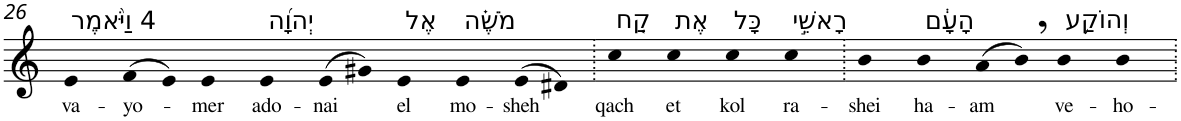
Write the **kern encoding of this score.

**kern	**text
*part1	*part1
*staff1	*staff1
*I"Piano	*
*I'Pno	*
!!LO:PB:g=z
*clefG2	*
*k[]	*
=26	=26
!LO:TX:a:t=4 וַיֹּ֨אמֶר	!
!	!LO:LY:b
4e	va-
!	!LO:LY:b
(>8f	-yo-
8e)	.
!	!LO:LY:b
4e	-mer
!LO:TX:a:t=יְהוָ֜ה	!
!	!LO:LY:b
4e	ado-
!	!LO:LY:b
(>8e	-nai
8g#X)	.
!LO:TX:a:t=אֶל	!
!	!LO:LY:b
4e	el
!LO:TX:a:t=מֹשֶׁ֗ה	!
!	!LO:LY:b
4e	mo-
!	!LO:LY:b
(>8e	-sheh
8d#X)	.
=27.	=27.
!LO:TX:a:t=קַ֚ח	!
!	!LO:LY:b
4cc	qach
!LO:TX:a:t=אֶת	!
!	!LO:LY:b
4cc	et
!LO:TX:a:t=כָּל	!
!	!LO:LY:b
4cc	kol
!LO:TX:a:t=רָאשֵׁ֣י	!
!	!LO:LY:b
4cc	ra-
=28.	=28.
!	!LO:LY:b
4b	-shei
!LO:TX:a:t=הָעָ֔ם	!
!	!LO:LY:b
4b	ha-
!	!LO:LY:b
(>8a	-am
8b,)	.
!LO:TX:a:t=וְהוֹקַ֥ע	!
!	!LO:LY:b
4b	ve-
!	!LO:LY:b
4b	-ho-
=.	=.
*-	*-
